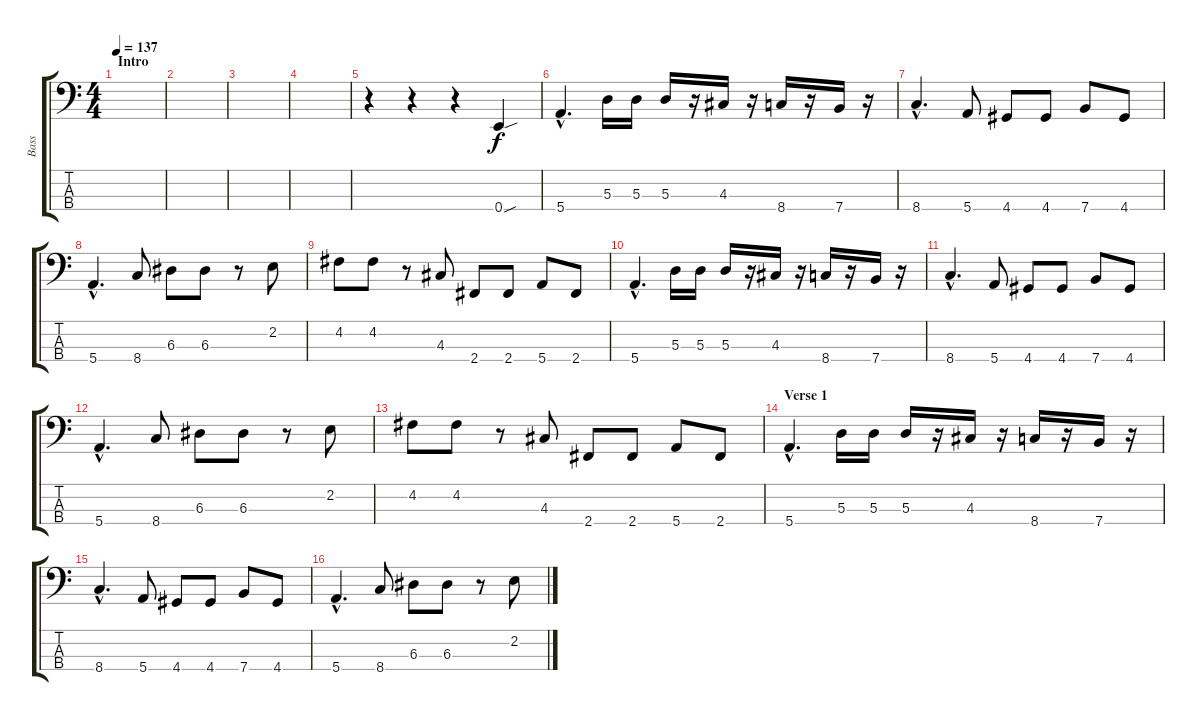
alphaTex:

\track ("Bass" "Bass") {instrument electricbassfinger}
\staff {score tabs}
\tuning (G2 D2 A1 E1) {hide}
\ts (4 4)
\section ("" "Intro")
\tempo 137
\clef f4
\ks c
|
|
|
|
r.4 r.4 r.4 0.4{sou}.4 |
5.4{hac}.4{d} 5.3.16 5.3.16 5.3.16 r.16 4.3.16 r.16 8.4.16 r.16 7.4.16 r.16 |
8.4{hac}.4{d} 5.4.8 4.4.8 4.4.8 7.4.8 4.4.8 |
5.4{hac}.4{d} 8.4.8 6.3.8 6.3.8 r.8 2.2.8 |
4.2.8 4.2.8 r.8 4.3.8 2.4.8 2.4.8 5.4.8 2.4.8 |
5.4{hac}.4{d} 5.3.16 5.3.16 5.3.16 r.16 4.3.16 r.16 8.4.16 r.16 7.4.16 r.16 |
8.4{hac}.4{d} 5.4.8 4.4.8 4.4.8 7.4.8 4.4.8 |
5.4{hac}.4{d} 8.4.8 6.3.8 6.3.8 r.8 2.2.8 |
4.2.8 4.2.8 r.8 4.3.8 2.4.8 2.4.8 5.4.8 2.4.8 |
\section ("" "Verse 1")
5.4{hac}.4{d} 5.3.16 5.3.16 5.3.16 r.16 4.3.16 r.16 8.4.16 r.16 7.4.16 r.16 |
8.4{hac}.4{d} 5.4.8 4.4.8 4.4.8 7.4.8 4.4.8 |
5.4{hac}.4{d} 8.4.8 6.3.8 6.3.8 r.8 2.2.8
